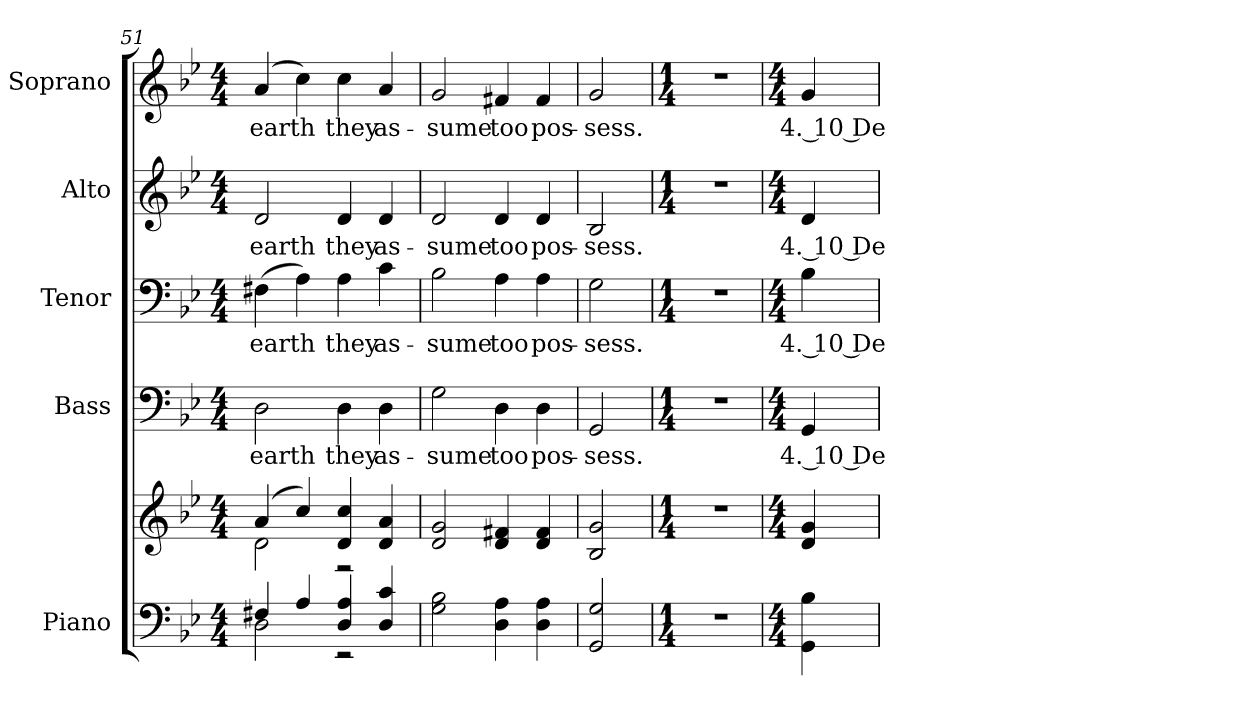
**kern	**kern	**kern	**text	**kern	**text	**kern	**text	**kern	**text
*part5	*part5	*part4	*part4	*part3	*part3	*part2	*part2	*part1	*part1
*staff6	*staff5	*staff4	*staff4	*staff3	*staff3	*staff2	*staff2	*staff1	*staff1
*I"Piano	*	*I"Bass	*	*I"Tenor	*	*I"Alto	*	*I"Soprano	*
*I'Pno.	*	*I'B.	*	*I'T.	*	*I'A.	*	*I'S.	*
*clefF4	*clefG2	*clefF4	*	*clefF4	*	*clefG2	*	*clefG2	*
*k[b-e-]	*k[b-e-]	*k[b-e-]	*	*k[b-e-]	*	*k[b-e-]	*	*k[b-e-]	*
*B-:	*B-:	*B-:	*	*B-:	*	*B-:	*	*B-:	*
*M4/4	*M4/4	*M4/4	*	*M4/4	*	*M4/4	*	*M4/4	*
=51	=51	=51	=51	=51	=51	=51	=51	=51	=51
*^	*^	*	*	*	*	*	*	*	*
!	!	!	!	!	!LO:LY:b:color=#000000	!	!	!	!	!	!
!	!	!	!	!	!	!	!LO:LY:b:color=#000000	!	!	!	!
!	!	!	!	!	!	!	!	!	!LO:LY:b:color=#000000	!	!
!	!	!	!	!	!	!	!	!	!	!	!LO:LY:b:color=#000000
4F#Xi/	2Di\	(4ai/	2di\	2Di\	earth	(4F#Xi\	earth	2di/	earth	(4ai/	earth
4Ai/	.	4cci/)	.	.	.	4Ai\)	.	.	.	4cci\)	.
!	!	!	!	!	!LO:LY:b:color=#000000	!	!	!	!	!	!
!	!	!	!	!	!	!	!LO:LY:b:color=#000000	!	!	!	!
!	!	!	!	!	!	!	!	!	!LO:LY:b:color=#000000	!	!
!	!	!	!	!	!	!	!	!	!	!	!LO:LY:b:color=#000000
4Di/ 4Ai	2r	4di/ 4cci	2r	4Di\	they	4Ai\	they	4di/	they	4cci\	they
!	!	!	!	!	!LO:LY:b:color=#000000	!	!	!	!	!	!
!	!	!	!	!	!	!	!LO:LY:b:color=#000000	!	!	!	!
!	!	!	!	!	!	!	!	!	!LO:LY:b:color=#000000	!	!
!	!	!	!	!	!	!	!	!	!	!	!LO:LY:b:color=#000000
4Di/ 4ci	.	4di/ 4ai	.	4Di\	as-	4ci\	as-	4di/	as-	4ai/	as-
*v	*v	*	*	*	*	*	*	*	*	*	*
*	*v	*v	*	*	*	*	*	*	*	*
=52	=52	=52	=52	=52	=52	=52	=52	=52	=52
!	!	!	!LO:LY:b:color=#000000	!	!	!	!	!	!
!	!	!	!	!	!LO:LY:b:color=#000000	!	!	!	!
!	!	!	!	!	!	!	!LO:LY:b:color=#000000	!	!
!	!	!	!	!	!	!	!	!	!LO:LY:b:color=#000000
2Gi\ 2B-i	2di/ 2gi	2Gi\	-sume	2B-i\	-sume	2di/	-sume	2gi/	-sume
!	!	!	!LO:LY:b:color=#000000	!	!	!	!	!	!
!	!	!	!	!	!LO:LY:b:color=#000000	!	!	!	!
!	!	!	!	!	!	!	!LO:LY:b:color=#000000	!	!
!	!	!	!	!	!	!	!	!	!LO:LY:b:color=#000000
4Di\ 4Ai	4di/ 4f#Xi	4Di\	too	4Ai\	too	4di/	too	4f#Xi/	too
!	!	!	!LO:LY:b:color=#000000	!	!	!	!	!	!
!	!	!	!	!	!LO:LY:b:color=#000000	!	!	!	!
!	!	!	!	!	!	!	!LO:LY:b:color=#000000	!	!
!	!	!	!	!	!	!	!	!	!LO:LY:b:color=#000000
4Di\ 4Ai	4di/ 4f#i	4Di\	pos-	4Ai\	pos-	4di/	pos-	4f#i/	pos-
!!LO:LB:g=z
=53	=53	=53	=53	=53	=53	=53	=53	=53	=53
!	!	!	!LO:LY:b:color=#000000	!	!	!	!	!	!
!	!	!	!	!	!LO:LY:b:color=#000000	!	!	!	!
!	!	!	!	!	!	!	!LO:LY:b:color=#000000	!	!
!	!	!	!	!	!	!	!	!	!LO:LY:b:color=#000000
2GGi/ 2Gi	2B-i/ 2gi	2GGi/	-sess.	2Gi\	-sess.	2B-i/	-sess.	2gi/	-sess.
=54	=54	=54	=54	=54	=54	=54	=54	=54	=54
*M1/4	*M1/4	*M1/4	*	*M1/4	*	*M1/4	*	*M1/4	*
!LO:N:vis=1	!LO:N:vis=1	!LO:N:vis=1	!	!LO:N:vis=1	!	!LO:N:vis=1	!	!LO:N:vis=1	!
4r	4r	4r	.	4r	.	4r	.	4r	.
=55	=55	=55	=55	=55	=55	=55	=55	=55	=55
*M4/4	*M4/4	*M4/4	*	*M4/4	*	*M4/4	*	*M4/4	*
!	!	!	!LO:LY:b:color=#000000	!	!	!	!	!	!
!	!	!	!	!	!LO:LY:b:color=#000000	!	!	!	!
!	!	!	!	!	!	!	!LO:LY:b:color=#000000	!	!
!	!	!	!	!	!	!	!	!	!LO:LY:b:color=#000000
4GGi\ 4B-i	4di/ 4gi	4GGi/	4. 10 De-	4B-i\	4. 10 De-	4di/	4. 10 De-	4gi/	4. 10 De-
=	=	=	=	=	=	=	=	=	=
*-	*-	*-	*-	*-	*-	*-	*-	*-	*-
